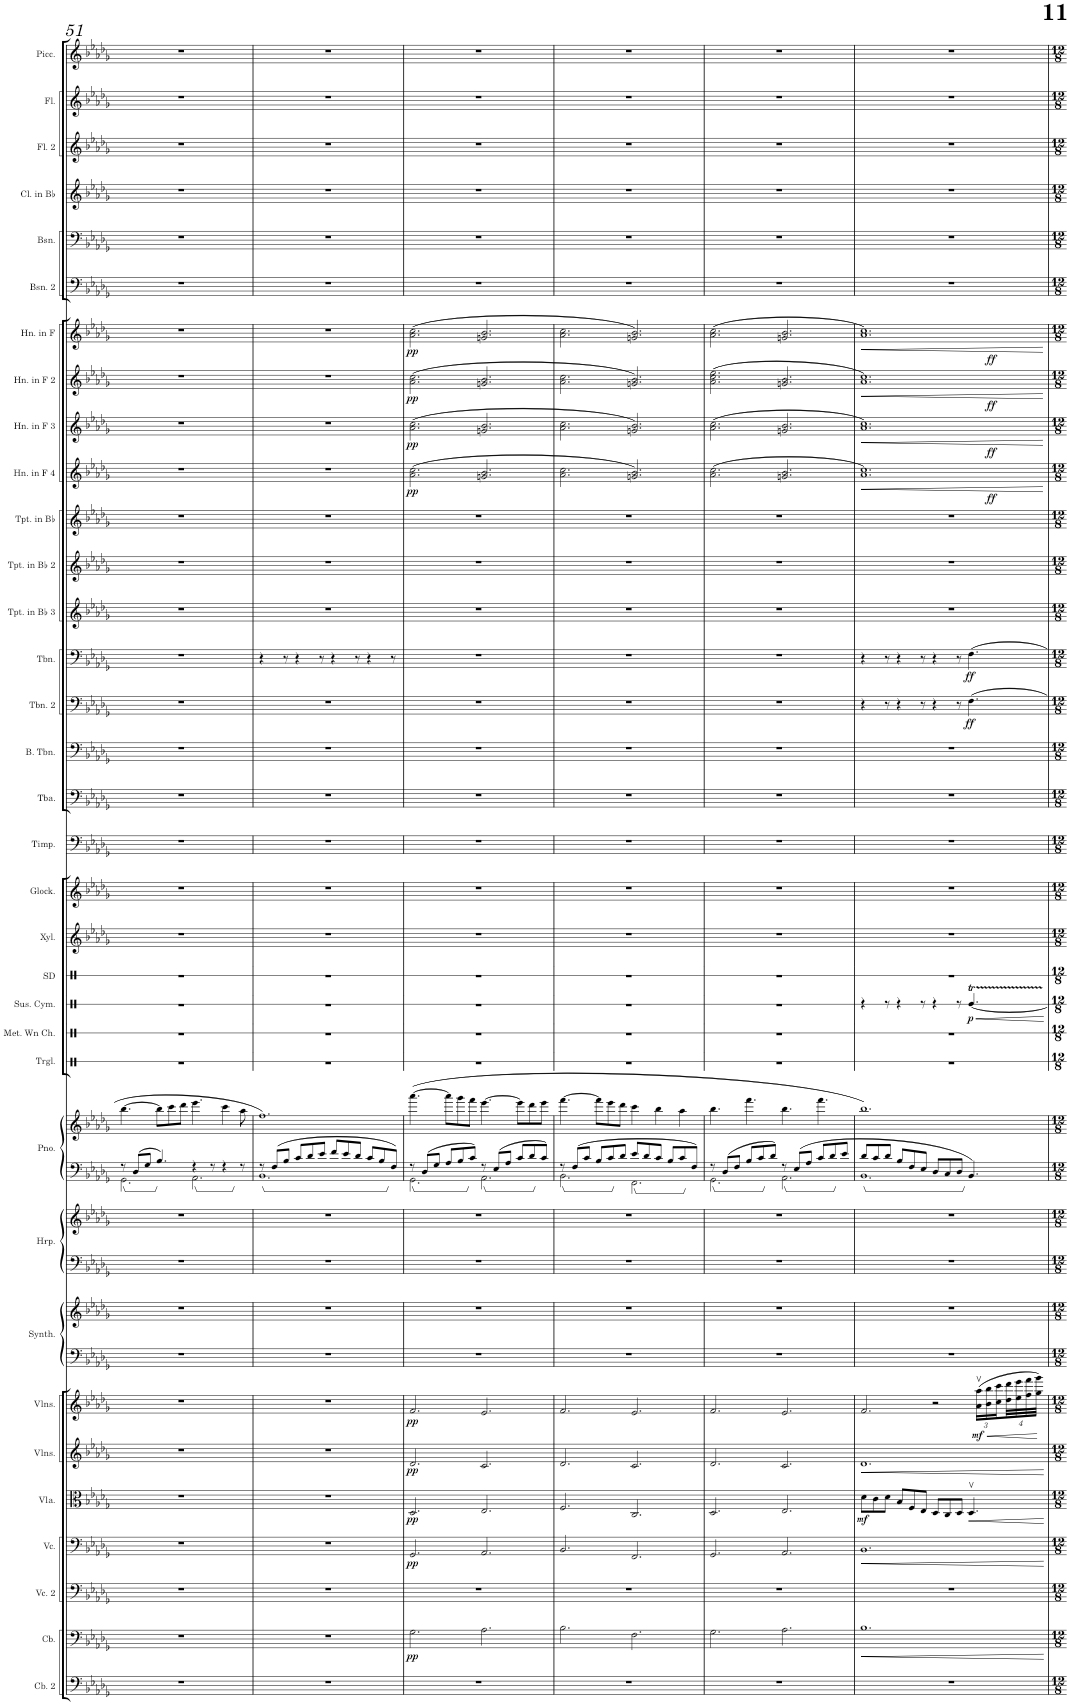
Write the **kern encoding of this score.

**kern	**kern	**dynam	**kern	**kern	**dynam	**kern	**dynam	**kern	**dynam	**kern	**dynam	**kern	**kern	**kern	**kern	**kern	**kern	**kern	**kern	**kern	**dynam	**kern	**kern	**kern	**kern	**kern	**kern	**kern	**dynam	**kern	**dynam	**kern	**kern	**kern	**kern	**dynam	**kern	**dynam	**kern	**dynam	**kern	**dynam	**kern	**kern	**kern	**kern	**kern	**kern
*part34	*part33	*part33	*part32	*part31	*part31	*part30	*part30	*part29	*part29	*part28	*part28	*part27	*part27	*part26	*part26	*part25	*part25	*part24	*part23	*part22	*part22	*part21	*part20	*part19	*part18	*part17	*part16	*part15	*part15	*part14	*part14	*part13	*part12	*part11	*part10	*part10	*part9	*part9	*part8	*part8	*part7	*part7	*part6	*part5	*part4	*part3	*part2	*part1
*staff37	*staff36	*staff36	*staff35	*staff34	*staff34	*staff33	*staff33	*staff32	*staff32	*staff31	*staff31	*staff30	*staff29	*staff28	*staff27	*staff26	*staff25	*staff24	*staff23	*staff22	*staff22	*staff21	*staff20	*staff19	*staff18	*staff17	*staff16	*staff15	*staff15	*staff14	*staff14	*staff13	*staff12	*staff11	*staff10	*staff10	*staff9	*staff9	*staff8	*staff8	*staff7	*staff7	*staff6	*staff5	*staff4	*staff3	*staff2	*staff1
*I"Contrabass 2	*I"Contrabass	*	*I"Violoncello 2	*I"Violoncello	*	*I"Viola	*	*I"Violins	*	*I"Violins	*	*I"Saw Synthesizer	*	*I"Harp	*	*I"Piano	*	*I"Triangle	*I"Metal Wind Chimes	*I"Suspended Cymbal	*	*I"Snare Drum	*I"Xylophone	*I"Glockenspiel	*I"Timpani	*I"Tuba	*I"Bass Trombone	*I"Trombone 2	*	*I"Trombone	*	*I"Trumpet in Bb 3	*I"Trumpet in Bb 2	*I"Trumpet in Bb	*I"Horn in F 4	*	*I"Horn in F 3	*	*I"Horn in F 2	*	*I"Horn in F	*	*I"Bassoon 2	*I"Bassoon	*I"Clarinet in Bb	*I"Flute 2	*I"Flute	*I"Piccolo
*I'Cb. 2	*I'Cb.	*	*I'Vc. 2	*I'Vc.	*	*I'Vla.	*	*I'Vlns.	*	*I'Vlns.	*	*I'Synth.	*	*I'Hrp.	*	*I'Pno.	*	*I'Trgl.	*I'Met. Wn Ch.	*I'Sus. Cym.	*	*I'SD	*I'Xyl.	*I'Glock.	*I'Timp.	*I'Tba.	*I'B. Tbn.	*I'Tbn. 2	*	*I'Tbn.	*	*I'Tpt. in Bb 3	*I'Tpt. in Bb 2	*I'Tpt. in Bb	*I'Hn. in F 4	*	*I'Hn. in F 3	*	*I'Hn. in F 2	*	*I'Hn. in F	*	*I'Bsn. 2	*I'Bsn.	*I'Cl. in Bb	*I'Fl. 2	*I'Fl.	*I'Picc.
!!LO:PB:g=z
*clefF4	*clefF4	*	*clefF4	*clefF4	*	*clefC3	*	*clefG2	*	*clefG2	*	*clefF4	*clefG2	*clefF4	*clefG2	*clefF4	*clefG2	*clefX	*clefX	*clefX	*	*clefX	*clefG2	*clefG2	*clefF4	*clefF4	*clefF4	*clefF4	*	*clefF4	*	*clefG2	*clefG2	*clefG2	*clefG2	*	*clefG2	*	*clefG2	*	*clefG2	*	*clefF4	*clefF4	*clefG2	*clefG2	*clefG2	*clefG2
*Trd7c12	*Trd7c12	*	*	*	*	*	*	*	*	*	*	*	*	*	*	*	*	*	*	*	*	*	*Trd-7c-12	*Trd-14c-24	*	*	*	*	*	*	*	*Trd1c2	*Trd1c2	*Trd1c2	*Trd4c7	*	*Trd4c7	*	*Trd4c7	*	*Trd4c7	*	*	*	*Trd1c2	*	*	*Trd-7c-12
*k[b-e-a-d-g-]	*k[b-e-a-d-g-]	*	*k[b-e-a-d-g-]	*k[b-e-a-d-g-]	*	*k[b-e-a-d-g-]	*	*k[b-e-a-d-g-]	*	*k[b-e-a-d-g-]	*	*k[b-e-a-d-g-]	*k[b-e-a-d-g-]	*k[b-e-a-d-g-]	*k[b-e-a-d-g-]	*k[b-e-a-d-g-]	*k[b-e-a-d-g-]	*k[]	*k[]	*k[]	*	*k[]	*k[b-e-a-d-g-]	*k[b-e-a-d-g-]	*k[b-e-a-d-g-]	*k[b-e-a-d-g-]	*k[b-e-a-d-g-]	*k[b-e-a-d-g-]	*	*k[b-e-a-d-g-]	*	*k[b-e-a-d-g-]	*k[b-e-a-d-g-]	*k[b-e-a-d-g-]	*k[b-e-a-d-g-]	*	*k[b-e-a-d-g-]	*	*k[b-e-a-d-g-]	*	*k[b-e-a-d-g-]	*	*k[b-e-a-d-g-]	*k[b-e-a-d-g-]	*k[b-e-a-d-g-]	*k[b-e-a-d-g-]	*k[b-e-a-d-g-]	*k[b-e-a-d-g-]
*M12/8	*M12/8	*	*M12/8	*M12/8	*	*M12/8	*	*M12/8	*	*M12/8	*	*M12/8	*M12/8	*M12/8	*M12/8	*M12/8	*M12/8	*M12/8	*M12/8	*M12/8	*	*M12/8	*M12/8	*M12/8	*M12/8	*M12/8	*M12/8	*M12/8	*	*M12/8	*	*M12/8	*M12/8	*M12/8	*M12/8	*	*M12/8	*	*M12/8	*	*M12/8	*	*M12/8	*M12/8	*M12/8	*M12/8	*M12/8	*M12/8
=51	=51	=51	=51	=51	=51	=51	=51	=51	=51	=51	=51	=51	=51	=51	=51	=51	=51	=51	=51	=51	=51	=51	=51	=51	=51	=51	=51	=51	=51	=51	=51	=51	=51	=51	=51	=51	=51	=51	=51	=51	=51	=51	=51	=51	=51	=51	=51	=51
*	*	*	*	*	*	*	*	*	*	*	*	*	*	*	*	*^	*	*	*	*	*	*	*	*	*	*	*	*	*	*	*	*	*	*	*	*	*	*	*	*	*	*	*	*	*	*	*	*
1.r	1.r	.	1.r	1.r	.	1.r	.	1.r	.	1.r	.	1.r	1.r	1.r	1.r	8r	2.GG-\	[4.bb-\	1.r	1.r	1.r	.	1.r	1.r	1.r	1.r	1.r	1.r	1.r	.	1.r	.	1.r	1.r	1.r	1.r	.	1.r	.	1.r	.	1.r	.	1.r	1.r	1.r	1.r	1.r	1.r
.	.	.	.	.	.	.	.	.	.	.	.	.	.	.	.	8D-/L	.	.	.	.	.	.	.	.	.	.	.	.	.	.	.	.	.	.	.	.	.	.	.	.	.	.	.	.	.	.	.	.	.
.	.	.	.	.	.	.	.	.	.	.	.	.	.	.	.	8G-/J	.	.	.	.	.	.	.	.	.	.	.	.	.	.	.	.	.	.	.	.	.	.	.	.	.	.	.	.	.	.	.	.	.
.	.	.	.	.	.	.	.	.	.	.	.	.	.	.	.	4.B-/	.	8bb-\L]	.	.	.	.	.	.	.	.	.	.	.	.	.	.	.	.	.	.	.	.	.	.	.	.	.	.	.	.	.	.	.
.	.	.	.	.	.	.	.	.	.	.	.	.	.	.	.	.	.	8ccc\	.	.	.	.	.	.	.	.	.	.	.	.	.	.	.	.	.	.	.	.	.	.	.	.	.	.	.	.	.	.	.
.	.	.	.	.	.	.	.	.	.	.	.	.	.	.	.	.	.	8ddd-\J	.	.	.	.	.	.	.	.	.	.	.	.	.	.	.	.	.	.	.	.	.	.	.	.	.	.	.	.	.	.	.
.	.	.	.	.	.	.	.	.	.	.	.	.	.	.	.	4r	2.AA-\	4.eee-\	.	.	.	.	.	.	.	.	.	.	.	.	.	.	.	.	.	.	.	.	.	.	.	.	.	.	.	.	.	.	.
.	.	.	.	.	.	.	.	.	.	.	.	.	.	.	.	8r	.	.	.	.	.	.	.	.	.	.	.	.	.	.	.	.	.	.	.	.	.	.	.	.	.	.	.	.	.	.	.	.	.
.	.	.	.	.	.	.	.	.	.	.	.	.	.	.	.	4r	.	4ccc\	.	.	.	.	.	.	.	.	.	.	.	.	.	.	.	.	.	.	.	.	.	.	.	.	.	.	.	.	.	.	.
.	.	.	.	.	.	.	.	.	.	.	.	.	.	.	.	8r	.	8aa-\	.	.	.	.	.	.	.	.	.	.	.	.	.	.	.	.	.	.	.	.	.	.	.	.	.	.	.	.	.	.	.
=52	=52	=52	=52	=52	=52	=52	=52	=52	=52	=52	=52	=52	=52	=52	=52	=52	=52	=52	=52	=52	=52	=52	=52	=52	=52	=52	=52	=52	=52	=52	=52	=52	=52	=52	=52	=52	=52	=52	=52	=52	=52	=52	=52	=52	=52	=52	=52	=52	=52
1.r	1.r	.	1.r	1.r	.	1.r	.	1.r	.	1.r	.	1.r	1.r	1.r	1.r	8r	1.BB-	1.ff	1.r	1.r	1.r	.	1.r	1.r	1.r	1.r	1.r	1.r	1.r	.	4r	.	1.r	1.r	1.r	1.r	.	1.r	.	1.r	.	1.r	.	1.r	1.r	1.r	1.r	1.r	1.r
.	.	.	.	.	.	.	.	.	.	.	.	.	.	.	.	8F/L	.	.	.	.	.	.	.	.	.	.	.	.	.	.	.	.	.	.	.	.	.	.	.	.	.	.	.	.	.	.	.	.	.
.	.	.	.	.	.	.	.	.	.	.	.	.	.	.	.	8B-/J	.	.	.	.	.	.	.	.	.	.	.	.	.	.	8r	.	.	.	.	.	.	.	.	.	.	.	.	.	.	.	.	.	.
.	.	.	.	.	.	.	.	.	.	.	.	.	.	.	.	8c/L	.	.	.	.	.	.	.	.	.	.	.	.	.	.	4r	.	.	.	.	.	.	.	.	.	.	.	.	.	.	.	.	.	.
.	.	.	.	.	.	.	.	.	.	.	.	.	.	.	.	8d-/	.	.	.	.	.	.	.	.	.	.	.	.	.	.	.	.	.	.	.	.	.	.	.	.	.	.	.	.	.	.	.	.	.
.	.	.	.	.	.	.	.	.	.	.	.	.	.	.	.	8e-/J	.	.	.	.	.	.	.	.	.	.	.	.	.	.	8r	.	.	.	.	.	.	.	.	.	.	.	.	.	.	.	.	.	.
.	.	.	.	.	.	.	.	.	.	.	.	.	.	.	.	8f/L	.	.	.	.	.	.	.	.	.	.	.	.	.	.	4r	.	.	.	.	.	.	.	.	.	.	.	.	.	.	.	.	.	.
.	.	.	.	.	.	.	.	.	.	.	.	.	.	.	.	8e-/	.	.	.	.	.	.	.	.	.	.	.	.	.	.	.	.	.	.	.	.	.	.	.	.	.	.	.	.	.	.	.	.	.
.	.	.	.	.	.	.	.	.	.	.	.	.	.	.	.	8d-/J	.	.	.	.	.	.	.	.	.	.	.	.	.	.	8r	.	.	.	.	.	.	.	.	.	.	.	.	.	.	.	.	.	.
.	.	.	.	.	.	.	.	.	.	.	.	.	.	.	.	8c/L	.	.	.	.	.	.	.	.	.	.	.	.	.	.	4r	.	.	.	.	.	.	.	.	.	.	.	.	.	.	.	.	.	.
.	.	.	.	.	.	.	.	.	.	.	.	.	.	.	.	8B-/	.	.	.	.	.	.	.	.	.	.	.	.	.	.	.	.	.	.	.	.	.	.	.	.	.	.	.	.	.	.	.	.	.
.	.	.	.	.	.	.	.	.	.	.	.	.	.	.	.	8F/J	.	.	.	.	.	.	.	.	.	.	.	.	.	.	8r	.	.	.	.	.	.	.	.	.	.	.	.	.	.	.	.	.	.
=53	=53	=53	=53	=53	=53	=53	=53	=53	=53	=53	=53	=53	=53	=53	=53	=53	=53	=53	=53	=53	=53	=53	=53	=53	=53	=53	=53	=53	=53	=53	=53	=53	=53	=53	=53	=53	=53	=53	=53	=53	=53	=53	=53	=53	=53	=53	=53	=53	=53
!	!	!LO:DY:b	!	!	!LO:DY:b	!	!LO:DY:b	!	!LO:DY:b	!	!LO:DY:b	!	!	!	!	!	!	!	!	!	!	!	!	!	!	!	!	!	!	!	!	!	!	!	!	!	!LO:DY:b	!	!LO:DY:b	!	!LO:DY:b	!	!LO:DY:b	!	!	!	!	!	!
1.r	2.G-\	pp	1.r	2.GG-/	pp	2.D-/	pp	2.d-/	pp	2.f/	pp	1.r	1.r	1.r	1.r	8r	2.GG-\	([4.aaa-\	1.r	1.r	1.r	.	1.r	1.r	1.r	1.r	1.r	1.r	1.r	.	1.r	.	1.r	1.r	1.r	(2.a-\ 2.cc\	pp	(2.a-\ 2.cc\	pp	(2.a-\ 2.cc\	pp	(2.a-\ 2.cc\	pp	1.r	1.r	1.r	1.r	1.r	1.r
.	.	.	.	.	.	.	.	.	.	.	.	.	.	.	.	8D-/L	.	.	.	.	.	.	.	.	.	.	.	.	.	.	.	.	.	.	.	.	.	.	.	.	.	.	.	.	.	.	.	.	.
.	.	.	.	.	.	.	.	.	.	.	.	.	.	.	.	8G-/J	.	.	.	.	.	.	.	.	.	.	.	.	.	.	.	.	.	.	.	.	.	.	.	.	.	.	.	.	.	.	.	.	.
.	.	.	.	.	.	.	.	.	.	.	.	.	.	.	.	8A-/L	.	8aaa-\L]	.	.	.	.	.	.	.	.	.	.	.	.	.	.	.	.	.	.	.	.	.	.	.	.	.	.	.	.	.	.	.
.	.	.	.	.	.	.	.	.	.	.	.	.	.	.	.	8B-/	.	8ggg-\	.	.	.	.	.	.	.	.	.	.	.	.	.	.	.	.	.	.	.	.	.	.	.	.	.	.	.	.	.	.	.
.	.	.	.	.	.	.	.	.	.	.	.	.	.	.	.	8c/J	.	8fff\J	.	.	.	.	.	.	.	.	.	.	.	.	.	.	.	.	.	.	.	.	.	.	.	.	.	.	.	.	.	.	.
.	2.A-\	.	.	2.AA-/	.	2.E-/	.	2.c/	.	2.e-/	.	.	.	.	.	8r	2.AA-\	[4.eee-\	.	.	.	.	.	.	.	.	.	.	.	.	.	.	.	.	.	2.gn/ 2.b-/	.	2.gn/ 2.b-/	.	2.gn/ 2.b-/	.	2.gn/ 2.b-/	.	.	.	.	.	.	.
.	.	.	.	.	.	.	.	.	.	.	.	.	.	.	.	8E-/L	.	.	.	.	.	.	.	.	.	.	.	.	.	.	.	.	.	.	.	.	.	.	.	.	.	.	.	.	.	.	.	.	.
.	.	.	.	.	.	.	.	.	.	.	.	.	.	.	.	8A-/J	.	.	.	.	.	.	.	.	.	.	.	.	.	.	.	.	.	.	.	.	.	.	.	.	.	.	.	.	.	.	.	.	.
.	.	.	.	.	.	.	.	.	.	.	.	.	.	.	.	8c/L	.	8eee-\L]	.	.	.	.	.	.	.	.	.	.	.	.	.	.	.	.	.	.	.	.	.	.	.	.	.	.	.	.	.	.	.
.	.	.	.	.	.	.	.	.	.	.	.	.	.	.	.	8d-/	.	8ddd-\	.	.	.	.	.	.	.	.	.	.	.	.	.	.	.	.	.	.	.	.	.	.	.	.	.	.	.	.	.	.	.
.	.	.	.	.	.	.	.	.	.	.	.	.	.	.	.	8c/J	.	8eee-\J	.	.	.	.	.	.	.	.	.	.	.	.	.	.	.	.	.	.	.	.	.	.	.	.	.	.	.	.	.	.	.
=54	=54	=54	=54	=54	=54	=54	=54	=54	=54	=54	=54	=54	=54	=54	=54	=54	=54	=54	=54	=54	=54	=54	=54	=54	=54	=54	=54	=54	=54	=54	=54	=54	=54	=54	=54	=54	=54	=54	=54	=54	=54	=54	=54	=54	=54	=54	=54	=54	=54
1.r	2.B-\	.	1.r	2.BB-/	.	2.F/	.	2.d-/	.	2.f/	.	1.r	1.r	1.r	1.r	8r	2.BB-\	[4.fff\	1.r	1.r	1.r	.	1.r	1.r	1.r	1.r	1.r	1.r	1.r	.	1.r	.	1.r	1.r	1.r	2.a-\ 2.cc\	.	2.a-\ 2.cc\	.	2.a-\ 2.cc\	.	2.a-\ 2.cc\	.	1.r	1.r	1.r	1.r	1.r	1.r
.	.	.	.	.	.	.	.	.	.	.	.	.	.	.	.	8F/L	.	.	.	.	.	.	.	.	.	.	.	.	.	.	.	.	.	.	.	.	.	.	.	.	.	.	.	.	.	.	.	.	.
.	.	.	.	.	.	.	.	.	.	.	.	.	.	.	.	8c/J	.	.	.	.	.	.	.	.	.	.	.	.	.	.	.	.	.	.	.	.	.	.	.	.	.	.	.	.	.	.	.	.	.
.	.	.	.	.	.	.	.	.	.	.	.	.	.	.	.	8B-/L	.	8fff\L]	.	.	.	.	.	.	.	.	.	.	.	.	.	.	.	.	.	.	.	.	.	.	.	.	.	.	.	.	.	.	.
.	.	.	.	.	.	.	.	.	.	.	.	.	.	.	.	8c/	.	8eee-\	.	.	.	.	.	.	.	.	.	.	.	.	.	.	.	.	.	.	.	.	.	.	.	.	.	.	.	.	.	.	.
.	.	.	.	.	.	.	.	.	.	.	.	.	.	.	.	8d-/J	.	8ddd-\J	.	.	.	.	.	.	.	.	.	.	.	.	.	.	.	.	.	.	.	.	.	.	.	.	.	.	.	.	.	.	.
.	2.F\	.	.	2.FF/	.	2.C/	.	2.c/	.	2.e-/	.	.	.	.	.	8e-/L	2.FF\	4ccc\	.	.	.	.	.	.	.	.	.	.	.	.	.	.	.	.	.	2.gn/ 2.b-/)	.	2.gn/ 2.b-/)	.	2.gn/ 2.b-/)	.	2.gn/ 2.b-/)	.	.	.	.	.	.	.
.	.	.	.	.	.	.	.	.	.	.	.	.	.	.	.	8d-/	.	.	.	.	.	.	.	.	.	.	.	.	.	.	.	.	.	.	.	.	.	.	.	.	.	.	.	.	.	.	.	.	.
.	.	.	.	.	.	.	.	.	.	.	.	.	.	.	.	8c/J	.	4bb-\	.	.	.	.	.	.	.	.	.	.	.	.	.	.	.	.	.	.	.	.	.	.	.	.	.	.	.	.	.	.	.
.	.	.	.	.	.	.	.	.	.	.	.	.	.	.	.	8B-/L	.	.	.	.	.	.	.	.	.	.	.	.	.	.	.	.	.	.	.	.	.	.	.	.	.	.	.	.	.	.	.	.	.
.	.	.	.	.	.	.	.	.	.	.	.	.	.	.	.	8c/	.	4aa-\	.	.	.	.	.	.	.	.	.	.	.	.	.	.	.	.	.	.	.	.	.	.	.	.	.	.	.	.	.	.	.
.	.	.	.	.	.	.	.	.	.	.	.	.	.	.	.	8F/J	.	.	.	.	.	.	.	.	.	.	.	.	.	.	.	.	.	.	.	.	.	.	.	.	.	.	.	.	.	.	.	.	.
=55	=55	=55	=55	=55	=55	=55	=55	=55	=55	=55	=55	=55	=55	=55	=55	=55	=55	=55	=55	=55	=55	=55	=55	=55	=55	=55	=55	=55	=55	=55	=55	=55	=55	=55	=55	=55	=55	=55	=55	=55	=55	=55	=55	=55	=55	=55	=55	=55	=55
1.r	2.G-\	.	1.r	2.GG-/	.	2.D-/	.	2.d-/	.	2.f/	.	1.r	1.r	1.r	1.r	8r	2.GG-\	4.bb-\	1.r	1.r	1.r	.	1.r	1.r	1.r	1.r	1.r	1.r	1.r	.	1.r	.	1.r	1.r	1.r	(2.a-\ 2.cc\	.	(2.a-\ 2.cc\	.	(2.a-\ 2.cc\ 2.ee-\	.	(2.a-\ 2.cc\	.	1.r	1.r	1.r	1.r	1.r	1.r
.	.	.	.	.	.	.	.	.	.	.	.	.	.	.	.	8D-/L	.	.	.	.	.	.	.	.	.	.	.	.	.	.	.	.	.	.	.	.	.	.	.	.	.	.	.	.	.	.	.	.	.
.	.	.	.	.	.	.	.	.	.	.	.	.	.	.	.	8F/J	.	.	.	.	.	.	.	.	.	.	.	.	.	.	.	.	.	.	.	.	.	.	.	.	.	.	.	.	.	.	.	.	.
.	.	.	.	.	.	.	.	.	.	.	.	.	.	.	.	8B-/L	.	4.fff\	.	.	.	.	.	.	.	.	.	.	.	.	.	.	.	.	.	.	.	.	.	.	.	.	.	.	.	.	.	.	.
.	.	.	.	.	.	.	.	.	.	.	.	.	.	.	.	8c/	.	.	.	.	.	.	.	.	.	.	.	.	.	.	.	.	.	.	.	.	.	.	.	.	.	.	.	.	.	.	.	.	.
.	.	.	.	.	.	.	.	.	.	.	.	.	.	.	.	8d-/J	.	.	.	.	.	.	.	.	.	.	.	.	.	.	.	.	.	.	.	.	.	.	.	.	.	.	.	.	.	.	.	.	.
.	2.A-\	.	.	2.AA-/	.	2.E-/	.	2.c/	.	2.e-/	.	.	.	.	.	8r	2.AA-\	4.bb-\	.	.	.	.	.	.	.	.	.	.	.	.	.	.	.	.	.	2.gn/ 2.b-/	.	2.gn/ 2.b-/	.	2.gn/ 2.b-/	.	2.gn/ 2.b-/	.	.	.	.	.	.	.
.	.	.	.	.	.	.	.	.	.	.	.	.	.	.	.	8E-/L	.	.	.	.	.	.	.	.	.	.	.	.	.	.	.	.	.	.	.	.	.	.	.	.	.	.	.	.	.	.	.	.	.
.	.	.	.	.	.	.	.	.	.	.	.	.	.	.	.	8A-/J	.	.	.	.	.	.	.	.	.	.	.	.	.	.	.	.	.	.	.	.	.	.	.	.	.	.	.	.	.	.	.	.	.
.	.	.	.	.	.	.	.	.	.	.	.	.	.	.	.	8c/L	.	4.fff\	.	.	.	.	.	.	.	.	.	.	.	.	.	.	.	.	.	.	.	.	.	.	.	.	.	.	.	.	.	.	.
.	.	.	.	.	.	.	.	.	.	.	.	.	.	.	.	8d-/	.	.	.	.	.	.	.	.	.	.	.	.	.	.	.	.	.	.	.	.	.	.	.	.	.	.	.	.	.	.	.	.	.
.	.	.	.	.	.	.	.	.	.	.	.	.	.	.	.	8e-/J	.	.	.	.	.	.	.	.	.	.	.	.	.	.	.	.	.	.	.	.	.	.	.	.	.	.	.	.	.	.	.	.	.
=56	=56	=56	=56	=56	=56	=56	=56	=56	=56	=56	=56	=56	=56	=56	=56	=56	=56	=56	=56	=56	=56	=56	=56	=56	=56	=56	=56	=56	=56	=56	=56	=56	=56	=56	=56	=56	=56	=56	=56	=56	=56	=56	=56	=56	=56	=56	=56	=56	=56
!	!	!	!	!	!	!	!LO:DY:b	!	!	!	!	!	!	!	!	!	!	!	!	!	!	!	!	!	!	!	!	!	!	!	!	!	!	!	!	!	!	!	!	!	!	!	!LO:HP:b	!	!	!	!	!	!
*	*	*	*	*	*	*	*	*	*	*	*	*	*	*	*	*	*	*	*	*	*	*	*	*	*	*	*	*	*	*	*	*	*	*	*	*^	*	*^	*	*^	*	*^	*	*	*	*	*	*	*
1.r	1.B-	.	1.r	1.BB-	.	8d-\L	mf	1.d-	.	2.f/	.	1.r	1.r	1.r	1.r	8d-/L	1.BB-	1.bb-)	1.r	1.r	4r	.	1.r	1.r	1.r	1.r	1.r	1.r	4r	.	4r	.	1.r	1.r	1.r	1.a- 1.cc)	1ryy	.	1.a- 1.cc)	1ryy	.	1.a- 1.cc)	1ryy	.	1.a- 1.cc)	1ryy	<	1.r	1.r	1.r	1.r	1.r	1.r
.	.	.	.	.	.	8c\	.	.	.	.	.	.	.	.	.	8c/	.	.	.	.	.	.	.	.	.	.	.	.	.	.	.	.	.	.	.	.	.	.	.	.	.	.	.	.	.	.	.	.	.	.	.	.	.
.	.	.	.	.	.	8d-\J	.	.	.	.	.	.	.	.	.	8d-/J	.	.	.	.	8r	.	.	.	.	.	.	.	8r	.	8r	.	.	.	.	.	.	.	.	.	.	.	.	.	.	.	.	.	.	.	.	.	.
.	.	.	.	.	.	8B-/L	.	.	.	.	.	.	.	.	.	8B-/L	.	.	.	.	4r	.	.	.	.	.	.	.	4r	.	4r	.	.	.	.	.	.	.	.	.	.	.	.	.	.	.	.	.	.	.	.	.	.
.	.	.	.	.	.	8F/	.	.	.	.	.	.	.	.	.	8F/	.	.	.	.	.	.	.	.	.	.	.	.	.	.	.	.	.	.	.	.	.	.	.	.	.	.	.	.	.	.	.	.	.	.	.	.	.
.	.	.	.	.	.	8E-/J	.	.	.	.	.	.	.	.	.	8E-/J	.	.	.	.	8r	.	.	.	.	.	.	.	8r	.	8r	.	.	.	.	.	.	.	.	.	.	.	.	.	.	.	.	.	.	.	.	.	.
.	.	.	.	.	.	8D-/L	.	.	.	2r	.	.	.	.	.	8D-/L	.	.	.	.	4r	.	.	.	.	.	.	.	4r	.	4r	.	.	.	.	.	.	.	.	.	.	.	.	.	.	.	.	.	.	.	.	.	.
.	.	.	.	.	.	8C/	.	.	.	.	.	.	.	.	.	8C/	.	.	.	.	.	.	.	.	.	.	.	.	.	.	.	.	.	.	.	.	.	.	.	.	.	.	.	.	.	.	.	.	.	.	.	.	.
.	.	.	.	.	.	8D-/J	.	.	.	.	.	.	.	.	.	8D-/J	.	.	.	.	8r	.	.	.	.	.	.	.	8r	.	8r	.	.	.	.	.	4ryy	.	.	4ryy	.	.	4ryy	.	.	4ryy	.	.	.	.	.	.	.
!	!	!	!	!	!	!	!	!	!	!	!	!	!	!	!	!	!	!	!	!	!	!LO:DY:b	!	!	!	!	!	!	!	!LO:DY:b	!	!LO:DY:b	!	!	!	!	!	!	!	!	!	!	!	!	!	!	!	!	!	!	!	!	!
.	.	.	.	.	.	4.D-v/	.	.	.	.	.	.	.	.	.	4.BB-/	.	.	.	.	[4.Ret/	p	.	.	.	.	.	.	4.F\	ff	4.F\	ff	.	.	.	.	.	.	.	.	.	.	.	.	.	.	.	.	.	.	.	.	.
*	*	*	*	*	*	*	*	*	*	*Xbrackettup	*	*	*	*	*	*	*	*	*	*	*	*	*	*	*	*	*	*	*	*	*	*	*	*	*	*	*	*	*	*	*	*	*	*	*	*	*	*	*	*	*	*	*
!	!	!	!	!	!	!	!	!	!	!	!LO:DY:b	!	!	!	!	!	!	!	!	!	!	!	!	!	!	!	!	!	!	!	!	!	!	!	!	!	!	!	!	!	!	!	!	!	!	!	!	!	!	!	!	!	!
.	.	.	.	.	.	.	.	.	.	(24a-\v 24aa-\vLL	mf	.	.	.	.	.	.	.	.	.	.	.	.	.	.	.	.	.	.	.	.	.	.	.	.	.	16ryy	.	.	16ryy	.	.	16ryy	.	.	16ryy	.	.	.	.	.	.	.
.	.	.	.	.	.	.	.	.	.	24b-\ 24bb-\	.	.	.	.	.	.	.	.	.	.	.	.	.	.	.	.	.	.	.	.	.	.	.	.	.	.	.	.	.	.	.	.	.	.	.	.	.	.	.	.	.	.	.
!	!	!	!	!	!	!	!	!	!	!	!	!	!	!	!	!	!	!	!	!	!	!	!	!	!	!	!	!	!	!	!	!	!	!	!	!	!	!LO:DY:b	!	!	!LO:DY:b	!	!	!LO:DY:b	!	!	!LO:DY:b	!	!	!	!	!	!
.	.	.	.	.	.	.	.	.	.	.	.	.	.	.	.	.	.	.	.	.	.	.	.	.	.	.	.	.	.	.	.	.	.	.	.	.	8.ryy	ff	.	8.ryy	ff	.	8.ryy	ff	.	8.ryy	ff	.	.	.	.	.	.
.	.	.	.	.	.	.	.	.	.	24cc\ 24ccc\	.	.	.	.	.	.	.	.	.	.	.	.	.	.	.	.	.	.	.	.	.	.	.	.	.	.	.	.	.	.	.	.	.	.	.	.	.	.	.	.	.	.	.
.	.	.	.	.	.	.	.	.	.	32dd-\ 32ddd-\L	.	.	.	.	.	.	.	.	.	.	.	.	.	.	.	.	.	.	.	.	.	.	.	.	.	.	.	.	.	.	.	.	.	.	.	.	.	.	.	.	.	.	.
.	.	.	.	.	.	.	.	.	.	32ee-\ 32eee-\	.	.	.	.	.	.	.	.	.	.	.	.	.	.	.	.	.	.	.	.	.	.	.	.	.	.	.	.	.	.	.	.	.	.	.	.	.	.	.	.	.	.	.
.	.	.	.	.	.	.	.	.	.	32ff\ 32fff\	.	.	.	.	.	.	.	.	.	.	.	.	.	.	.	.	.	.	.	.	.	.	.	.	.	.	.	.	.	.	.	.	.	.	.	.	.	.	.	.	.	.	.
.	.	.	.	.	.	.	.	.	.	32gg-\ 32ggg-\JJJ)	.	.	.	.	.	.	.	.	.	.	.	.	.	.	.	.	.	.	.	.	.	.	.	.	.	.	.	.	.	.	.	.	.	.	.	.	.	.	.	.	.	.	.
*	*	*	*	*	*	*	*	*	*	*	*	*	*	*	*	*v	*v	*	*	*	*	*	*	*	*	*	*	*	*	*	*	*	*	*	*	*	*	*	*	*	*	*	*	*	*	*	*	*	*	*	*	*	*
.	.	.	.	.	.	.	.	.	.	.	.	.	.	.	.	.	.	.	.	.	.	.	.	.	.	.	.	.	.	.	.	.	.	.	.	.	.	.	.	.	.	.	.	.	.	[	.	.	.	.	.	.
*	*	*	*	*	*	*	*	*	*	*	*	*	*	*	*	*	*	*	*	*	*	*	*	*	*	*	*	*	*	*	*	*	*	*	*v	*v	*	*	*	*	*v	*v	*	*v	*v	*	*	*	*	*	*	*
*	*	*	*	*	*	*	*	*	*	*	*	*	*	*	*	*	*	*	*	*	*	*	*	*	*	*	*	*	*	*	*	*	*	*	*	*	*v	*v	*	*	*	*	*	*	*	*	*	*	*
=	=	=	=	=	=	=	=	=	=	=	=	=	=	=	=	=	=	=	=	=	=	=	=	=	=	=	=	=	=	=	=	=	=	=	=	=	=	=	=	=	=	=	=	=	=	=	=	=
*-	*-	*-	*-	*-	*-	*-	*-	*-	*-	*-	*-	*-	*-	*-	*-	*-	*-	*-	*-	*-	*-	*-	*-	*-	*-	*-	*-	*-	*-	*-	*-	*-	*-	*-	*-	*-	*-	*-	*-	*-	*-	*-	*-	*-	*-	*-	*-	*-
